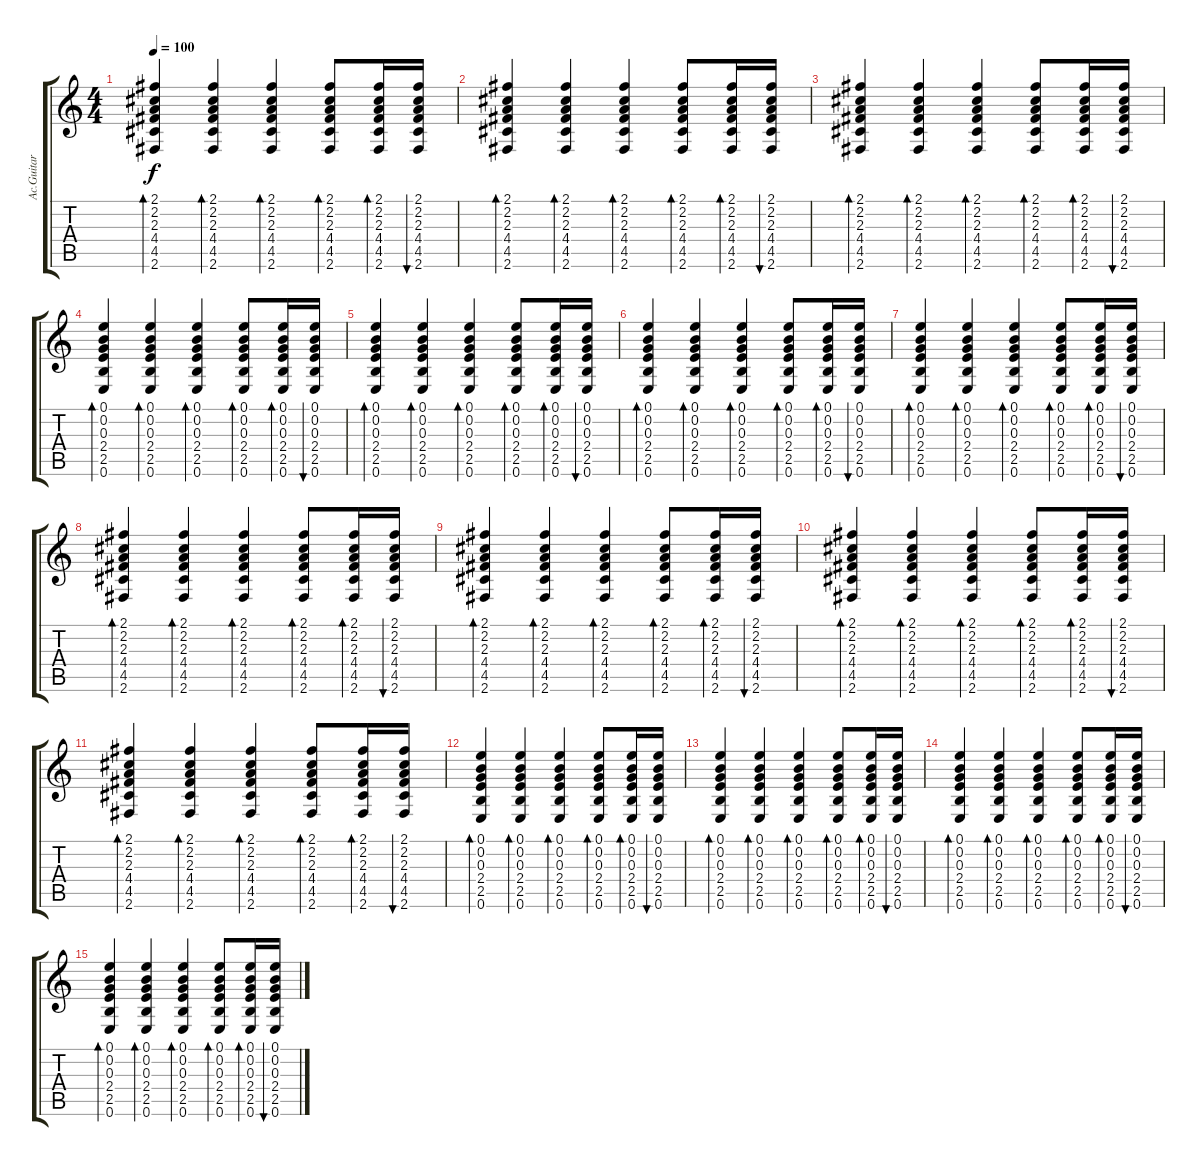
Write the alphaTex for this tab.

\track ("Ac.Guitar" "Ac.Guitar") {instrument acousticguitarsteel}
\staff {score tabs}
\tuning (E4 B3 G3 D3 A2 E2) {hide}
\ts (4 4)
\tempo 100
\clef g2
\ks c
(2.1 2.2 2.3 4.4 4.5 2.6).4{bd 30 dy f} (2.1 2.2 2.3 4.4 4.5 2.6).4{bd 30} (2.1 2.2 2.3 4.4 4.5 2.6).4{bd 30} (2.1 2.2 2.3 4.4 4.5 2.6).8{bd 30} (2.1 2.2 2.3 4.4 4.5 2.6).16{bd 30} (2.1 2.2 2.3 4.4 4.5 2.6).16{bu 30} |
(2.1 2.2 2.3 4.4 4.5 2.6).4{bd 30} (2.1 2.2 2.3 4.4 4.5 2.6).4{bd 30} (2.1 2.2 2.3 4.4 4.5 2.6).4{bd 30} (2.1 2.2 2.3 4.4 4.5 2.6).8{bd 30} (2.1 2.2 2.3 4.4 4.5 2.6).16{bd 30} (2.1 2.2 2.3 4.4 4.5 2.6).16{bu 30} |
(2.1 2.2 2.3 4.4 4.5 2.6).4{bd 30} (2.1 2.2 2.3 4.4 4.5 2.6).4{bd 30} (2.1 2.2 2.3 4.4 4.5 2.6).4{bd 30} (2.1 2.2 2.3 4.4 4.5 2.6).8{bd 30} (2.1 2.2 2.3 4.4 4.5 2.6).16{bd 30} (2.1 2.2 2.3 4.4 4.5 2.6).16{bu 30} |
(0.1 0.2 0.3 2.4 2.5 0.6).4{bd 30} (0.1 0.2 0.3 2.4 2.5 0.6).4{bd 30} (0.1 0.2 0.3 2.4 2.5 0.6).4{bd 30} (0.1 0.2 0.3 2.4 2.5 0.6).8{bd 30} (0.1 0.2 0.3 2.4 2.5 0.6).16{bd 30} (0.1 0.2 0.3 2.4 2.5 0.6).16{bu 30} |
(0.1 0.2 0.3 2.4 2.5 0.6).4{bd 30} (0.1 0.2 0.3 2.4 2.5 0.6).4{bd 30} (0.1 0.2 0.3 2.4 2.5 0.6).4{bd 30} (0.1 0.2 0.3 2.4 2.5 0.6).8{bd 30} (0.1 0.2 0.3 2.4 2.5 0.6).16{bd 30} (0.1 0.2 0.3 2.4 2.5 0.6).16{bu 30} |
(0.1 0.2 0.3 2.4 2.5 0.6).4{bd 30} (0.1 0.2 0.3 2.4 2.5 0.6).4{bd 30} (0.1 0.2 0.3 2.4 2.5 0.6).4{bd 30} (0.1 0.2 0.3 2.4 2.5 0.6).8{bd 30} (0.1 0.2 0.3 2.4 2.5 0.6).16{bd 30} (0.1 0.2 0.3 2.4 2.5 0.6).16{bu 30} |
(0.1 0.2 0.3 2.4 2.5 0.6).4{bd 30} (0.1 0.2 0.3 2.4 2.5 0.6).4{bd 30} (0.1 0.2 0.3 2.4 2.5 0.6).4{bd 30} (0.1 0.2 0.3 2.4 2.5 0.6).8{bd 30} (0.1 0.2 0.3 2.4 2.5 0.6).16{bd 30} (0.1 0.2 0.3 2.4 2.5 0.6).16{bu 30} |
(2.1 2.2 2.3 4.4 4.5 2.6).4{bd 30} (2.1 2.2 2.3 4.4 4.5 2.6).4{bd 30} (2.1 2.2 2.3 4.4 4.5 2.6).4{bd 30} (2.1 2.2 2.3 4.4 4.5 2.6).8{bd 30} (2.1 2.2 2.3 4.4 4.5 2.6).16{bd 30} (2.1 2.2 2.3 4.4 4.5 2.6).16{bu 30} |
(2.1 2.2 2.3 4.4 4.5 2.6).4{bd 30} (2.1 2.2 2.3 4.4 4.5 2.6).4{bd 30} (2.1 2.2 2.3 4.4 4.5 2.6).4{bd 30} (2.1 2.2 2.3 4.4 4.5 2.6).8{bd 30} (2.1 2.2 2.3 4.4 4.5 2.6).16{bd 30} (2.1 2.2 2.3 4.4 4.5 2.6).16{bu 30} |
(2.1 2.2 2.3 4.4 4.5 2.6).4{bd 30} (2.1 2.2 2.3 4.4 4.5 2.6).4{bd 30} (2.1 2.2 2.3 4.4 4.5 2.6).4{bd 30} (2.1 2.2 2.3 4.4 4.5 2.6).8{bd 30} (2.1 2.2 2.3 4.4 4.5 2.6).16{bd 30} (2.1 2.2 2.3 4.4 4.5 2.6).16{bu 30} |
(2.1 2.2 2.3 4.4 4.5 2.6).4{bd 30} (2.1 2.2 2.3 4.4 4.5 2.6).4{bd 30} (2.1 2.2 2.3 4.4 4.5 2.6).4{bd 30} (2.1 2.2 2.3 4.4 4.5 2.6).8{bd 30} (2.1 2.2 2.3 4.4 4.5 2.6).16{bd 30} (2.1 2.2 2.3 4.4 4.5 2.6).16{bu 30} |
(0.1 0.2 0.3 2.4 2.5 0.6).4{bd 30} (0.1 0.2 0.3 2.4 2.5 0.6).4{bd 30} (0.1 0.2 0.3 2.4 2.5 0.6).4{bd 30} (0.1 0.2 0.3 2.4 2.5 0.6).8{bd 30} (0.1 0.2 0.3 2.4 2.5 0.6).16{bd 30} (0.1 0.2 0.3 2.4 2.5 0.6).16{bu 30} |
(0.1 0.2 0.3 2.4 2.5 0.6).4{bd 30} (0.1 0.2 0.3 2.4 2.5 0.6).4{bd 30} (0.1 0.2 0.3 2.4 2.5 0.6).4{bd 30} (0.1 0.2 0.3 2.4 2.5 0.6).8{bd 30} (0.1 0.2 0.3 2.4 2.5 0.6).16{bd 30} (0.1 0.2 0.3 2.4 2.5 0.6).16{bu 30} |
(0.1 0.2 0.3 2.4 2.5 0.6).4{bd 30} (0.1 0.2 0.3 2.4 2.5 0.6).4{bd 30} (0.1 0.2 0.3 2.4 2.5 0.6).4{bd 30} (0.1 0.2 0.3 2.4 2.5 0.6).8{bd 30} (0.1 0.2 0.3 2.4 2.5 0.6).16{bd 30} (0.1 0.2 0.3 2.4 2.5 0.6).16{bu 30} |
(0.1 0.2 0.3 2.4 2.5 0.6).4{bd 30} (0.1 0.2 0.3 2.4 2.5 0.6).4{bd 30} (0.1 0.2 0.3 2.4 2.5 0.6).4{bd 30} (0.1 0.2 0.3 2.4 2.5 0.6).8{bd 30} (0.1 0.2 0.3 2.4 2.5 0.6).16{bd 30} (0.1 0.2 0.3 2.4 2.5 0.6).16{bu 30}
